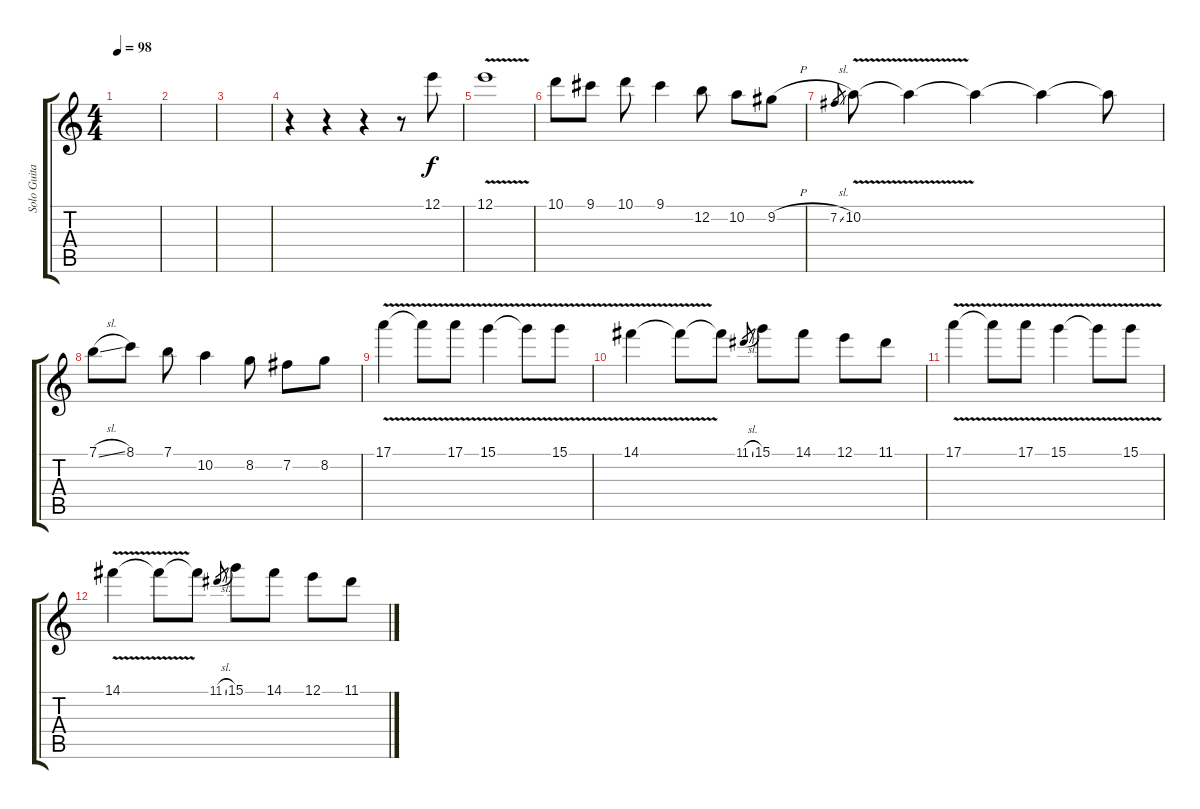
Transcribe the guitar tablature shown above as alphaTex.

\track ("Solo Guitar" "Solo Guita") {instrument acousticguitarsteel}
\staff {score tabs}
\tuning (E4 B3 G3 D3 A2 E2) {hide}
\ts (4 4)
\tempo 98
\clef g2
\ks c
|
|
|
r.4 r.4 r.4 r.8 12.1.8 |
12.1{v}.1 |
10.1.8 9.1.8 10.1.8 9.1.4 12.2.8 10.2.8 9.2{h}.8 |
7.2{sl}.8{gr} 10.2{v}.8 10.2{t}.4 10.2{t}.4 10.2{t}.4 10.2{t}.8 |
7.1{sl}.8 8.1.8 7.1.8 10.2.4 8.2.8 7.2.8 8.2.8 |
17.1{v}.4 17.1{t}.8 17.1{v}.8 15.1{v}.4 15.1{t}.8 15.1{v}.8 |
14.1{v}.4 14.1{t}.8 14.1{t}.8 11.1{sl}.8{gr} 15.1.8 14.1.8 12.1.8 11.1.8 |
17.1{v}.4 17.1{t}.8 17.1{v}.8 15.1{v}.4 15.1{t}.8 15.1{v}.8 |
14.1{v}.4 14.1{t}.8 14.1{t}.8 11.1{sl}.8{gr} 15.1.8 14.1.8 12.1.8 11.1.8
